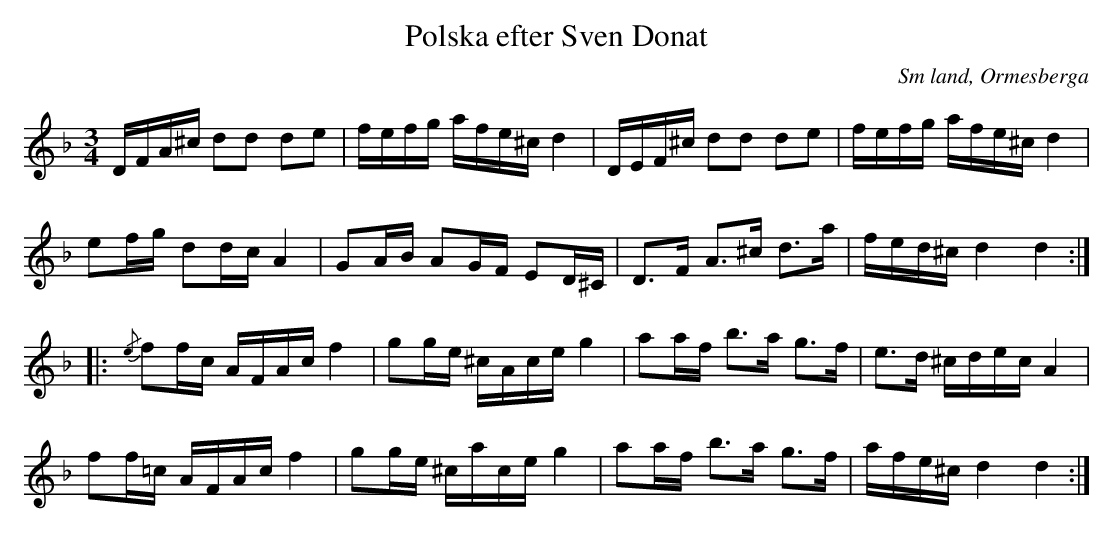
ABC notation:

X:1
T:Polska efter Sven Donat
L:1/16
M:3/4
O:Sm land, Ormesberga
K:Dm
DFA^c d2d2 d2e2 | fefg afe^c d4 | DEF^c d2d2 d2e2 | fefg afe^c d4 |
e2fg d2dc A4 | G2AB A2GF E2D^C | D2>F2 A2>^c2 d2>a2 | fed^c d4 d4 ::
{/e}f2fc AFAc f4 | g2ge ^cAce g4 | a2af b2>a2 g2>f2 | e2>d2 ^cdec A4 |
f2f=c AFAc f4 | g2ge ^cace g4 | a2af b2>a2 g2>f2 | afe^c d4 d4 :|
